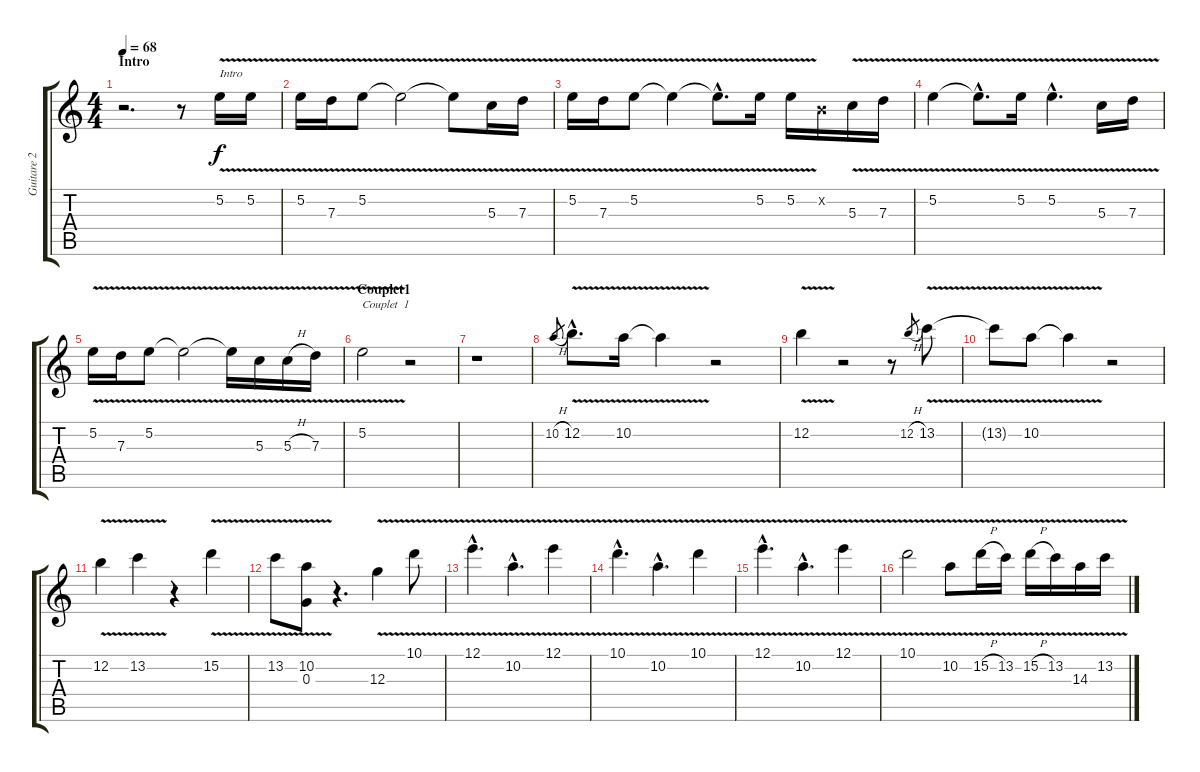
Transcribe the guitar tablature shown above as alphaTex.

\track ("Guitare 2" "Guitare 2") {instrument distortionguitar}
\staff {score tabs}
\tuning (E4 B3 G3 D3 A2 E2) {hide}
\ts (4 4)
\section ("" "Intro")
\tempo 68
\clef g2
\ks c
r.2{d dy f instrument distortionguitar} r.8 5.2{v}.16{txt "Intro"} 5.2{v}.16 |
5.2{v}.16{txt ""} 7.3{v}.16 5.2{v}.8 5.2{v t}.2 5.2{v t}.8 5.3{v}.16 7.3{v}.16 |
5.2{v}.16 7.3{v}.16 5.2{v}.8 5.2{v t}.4 5.2{v hac t}.8{d} 5.2{v}.16 5.2{v}.16 0.2{x}.16 5.3{v}.16 7.3{v}.16 |
5.2{v}.4 5.2{hac t}.8{d} 5.2{v}.16 5.2{v hac}.4{d} 5.3{v}.16 7.3{v}.16 |
5.2{v}.16 7.3{v}.16 5.2{v}.8 5.2{v t}.2 5.2{v t}.16 5.3{v}.16 5.3{v h}.16 7.3{v}.16 |
\section ("" "Couplet1")
5.2{v}.2{txt "Couplet  1"} r.2 |
r.1 |
10.2{h}.8{gr} 12.2{v hac}.8{d volume 7} 10.2{v}.16 10.2{v t}.4 r.2 |
12.2{v}.4 r.2 r.8 12.2{h}.8{gr} 13.2{v}.8 |
13.2{v t}.8 10.2{v}.8 10.2{v t}.4 r.2 |
12.2{v}.4 13.2{v}.4 r.4 15.2{v}.4 |
13.2{v}.8 (10.2{v} 0.3{v}).8 r.4{d} 12.3{v}.4 10.1{v}.8 |
\section ("" "")
12.1{v hac}.4{d txt ""} 10.2{v hac}.4{d} 12.1{v}.4 |
10.1{v hac}.4{d} 10.2{v hac}.4{d} 10.1{v}.4 |
12.1{v hac}.4{d} 10.2{v hac}.4{d} 12.1{v}.4 |
10.1{v}.2 10.2{v}.8 15.2{v h}.16{volume 11} 13.2{v}.16 15.2{v h}.16 13.2{v}.16 14.3{v}.16 13.2{v}.16
